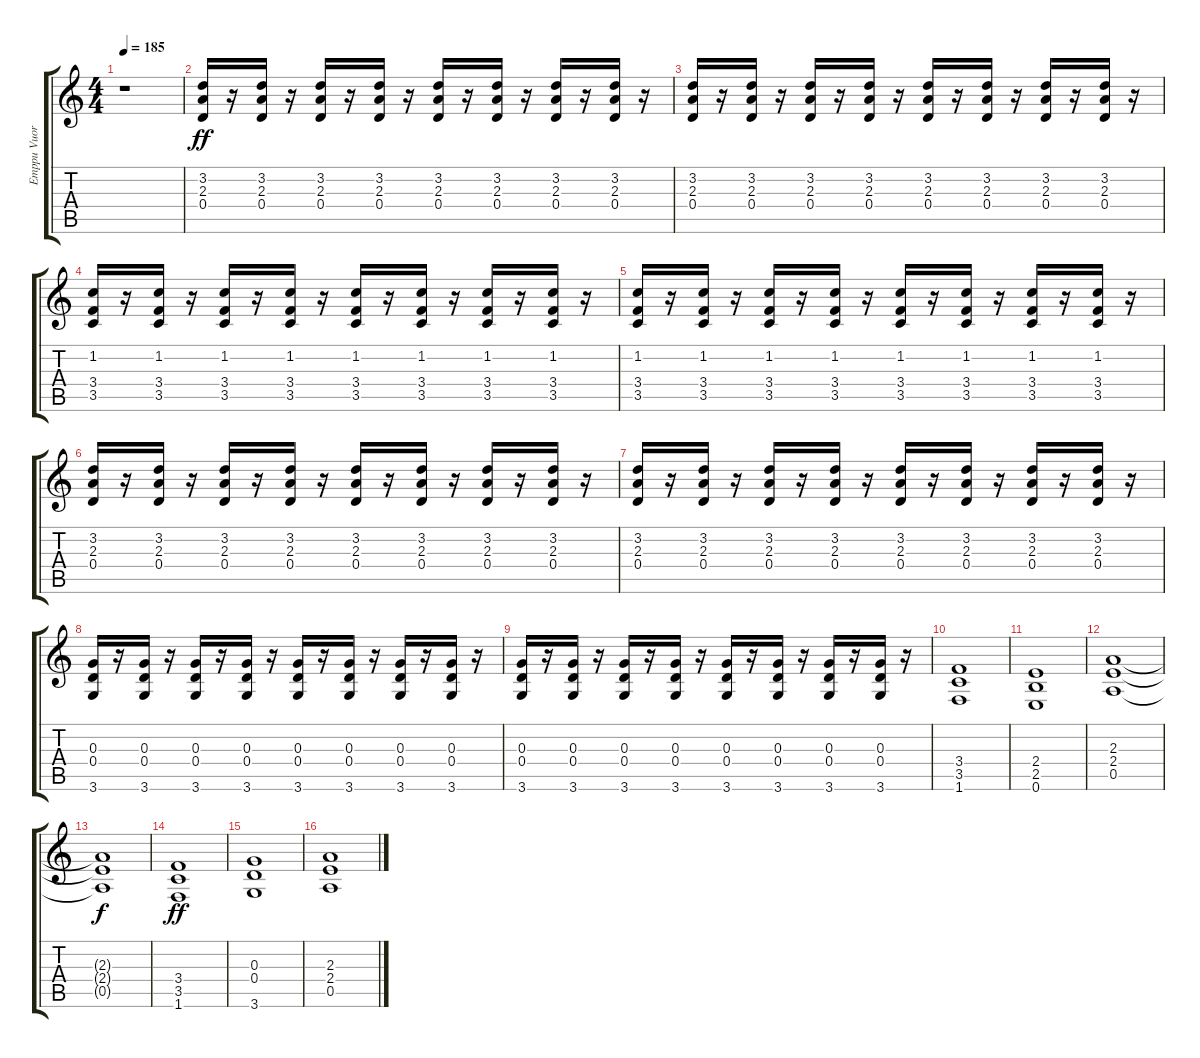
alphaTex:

\track ("Emppu Vuorinen" "Emppu Vuor") {instrument distortionguitar}
\staff {score tabs}
\tuning (E4 B3 G3 D3 A2 E2) {hide}
\ts (4 4)
\tempo 185
\clef g2
\ks c
r.1{dy ff} |
(3.2 2.3 0.4).16 r.16 (3.2 2.3 0.4).16 r.16 (3.2 2.3 0.4).16 r.16 (3.2 2.3 0.4).16 r.16 (3.2 2.3 0.4).16 r.16 (3.2 2.3 0.4).16 r.16 (3.2 2.3 0.4).16 r.16 (3.2 2.3 0.4).16 r.16 |
(3.2 2.3 0.4).16 r.16 (3.2 2.3 0.4).16 r.16 (3.2 2.3 0.4).16 r.16 (3.2 2.3 0.4).16 r.16 (3.2 2.3 0.4).16 r.16 (3.2 2.3 0.4).16 r.16 (3.2 2.3 0.4).16 r.16 (3.2 2.3 0.4).16 r.16 |
(1.2 3.4 3.5).16 r.16 (1.2 3.4 3.5).16 r.16 (1.2 3.4 3.5).16 r.16 (1.2 3.4 3.5).16 r.16 (1.2 3.4 3.5).16 r.16 (1.2 3.4 3.5).16 r.16 (1.2 3.4 3.5).16 r.16 (1.2 3.4 3.5).16 r.16 |
(1.2 3.4 3.5).16 r.16 (1.2 3.4 3.5).16 r.16 (1.2 3.4 3.5).16 r.16 (1.2 3.4 3.5).16 r.16 (1.2 3.4 3.5).16 r.16 (1.2 3.4 3.5).16 r.16 (1.2 3.4 3.5).16 r.16 (1.2 3.4 3.5).16 r.16 |
(3.2 2.3 0.4).16 r.16 (3.2 2.3 0.4).16 r.16 (3.2 2.3 0.4).16 r.16 (3.2 2.3 0.4).16 r.16 (3.2 2.3 0.4).16 r.16 (3.2 2.3 0.4).16 r.16 (3.2 2.3 0.4).16 r.16 (3.2 2.3 0.4).16 r.16 |
(3.2 2.3 0.4).16 r.16 (3.2 2.3 0.4).16 r.16 (3.2 2.3 0.4).16 r.16 (3.2 2.3 0.4).16 r.16 (3.2 2.3 0.4).16 r.16 (3.2 2.3 0.4).16 r.16 (3.2 2.3 0.4).16 r.16 (3.2 2.3 0.4).16 r.16 |
(0.3 0.4 3.6).16 r.16 (0.3 0.4 3.6).16 r.16 (0.3 0.4 3.6).16 r.16 (0.3 0.4 3.6).16 r.16 (0.3 0.4 3.6).16 r.16 (0.3 0.4 3.6).16 r.16 (0.3 0.4 3.6).16 r.16 (0.3 0.4 3.6).16 r.16 |
(0.3 0.4 3.6).16 r.16 (0.3 0.4 3.6).16 r.16 (0.3 0.4 3.6).16 r.16 (0.3 0.4 3.6).16 r.16 (0.3 0.4 3.6).16 r.16 (0.3 0.4 3.6).16 r.16 (0.3 0.4 3.6).16 r.16 (0.3 0.4 3.6).16 r.16 |
(3.4 3.5 1.6).1 |
(2.4 2.5 0.6).1 |
(2.3 2.4 0.5).1 |
(2.3{t} 2.4{t} 0.5{t}).1{dy f} |
(3.4 3.5 1.6).1{dy ff} |
(0.3 0.4 3.6).1 |
(2.3 2.4 0.5).1
